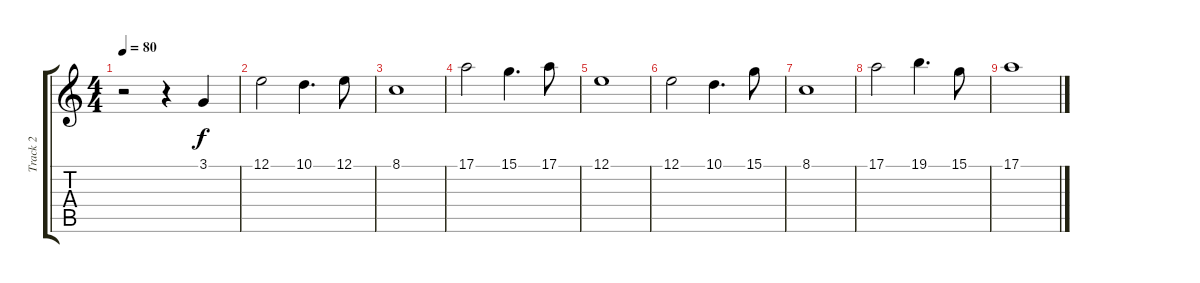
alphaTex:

\track ("Track 2" "Track 2") {instrument harmonica}
\staff {score tabs}
\tuning (E4 B3 G3 D3 A2 E2) {hide}
\ts (4 4)
\tempo 80
\clef g2
\ks c
r.2{dy f instrument harmonica} r.4 3.1.4 |
12.1.2 10.1.4{d} 12.1.8 |
8.1.1 |
17.1.2 15.1.4{d} 17.1.8 |
12.1.1 |
12.1.2 10.1.4{d} 15.1.8 |
8.1.1 |
17.1.2 19.1.4{d} 15.1.8 |
17.1.1
